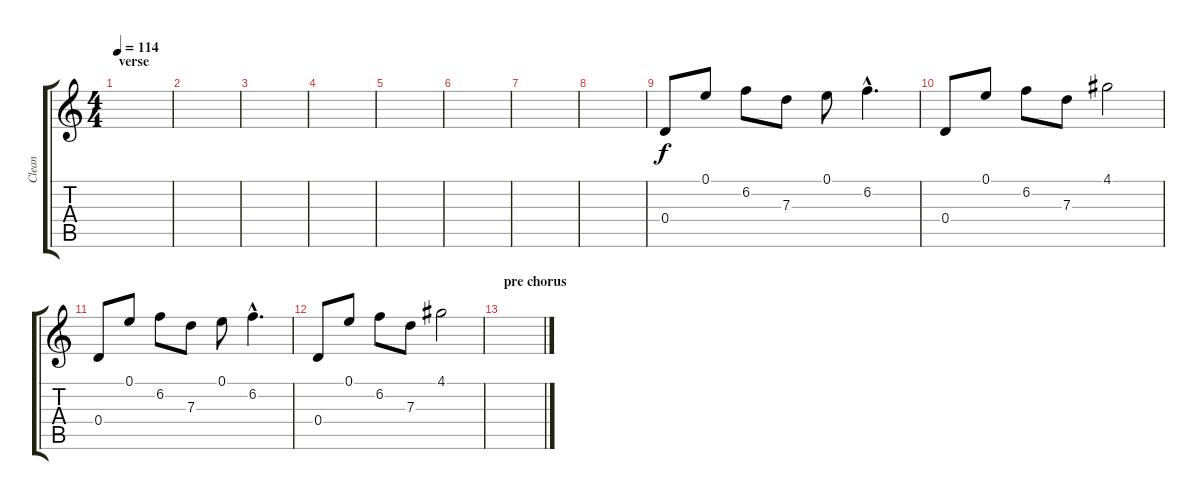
\track ("Clean" "Clean") {instrument electricguitarclean}
\staff {score tabs}
\tuning (E4 B3 G3 D3 A2 D2) {hide}
\ts (4 4)
\section ("" "verse")
\tempo 114
\clef g2
\ks c
|
|
|
|
|
|
|
|
0.4.8 0.1.8 6.2.8 7.3.8 0.1.8 6.2{hac}.4{d} |
0.4.8 0.1.8 6.2.8 7.3.8 4.1.2 |
0.4.8 0.1.8 6.2.8 7.3.8 0.1.8 6.2{hac}.4{d} |
0.4.8 0.1.8 6.2.8 7.3.8 4.1.2 |
\section ("" "pre chorus")
